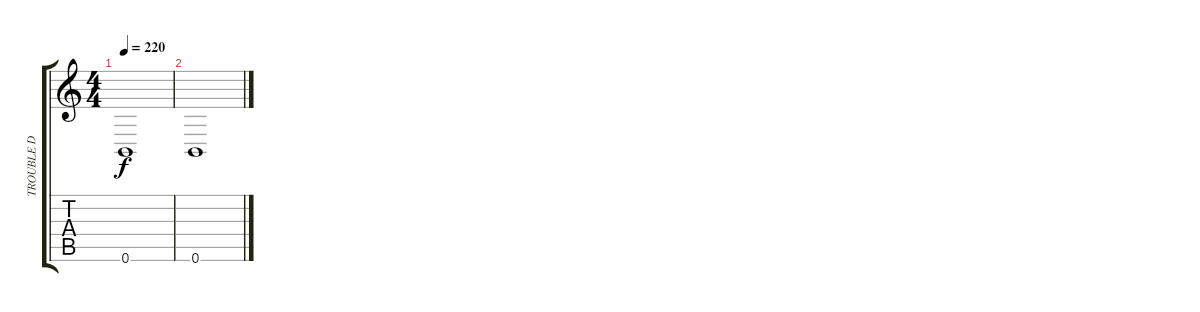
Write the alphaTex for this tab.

\track ("TROUBLE D" "TROUBLE D") {instrument electricbassfinger}
\staff {score tabs}
\tuning (Db4 Ab3 E3 B2 Gb2 B1) {hide}
\ts (4 4)
\tempo 220
\clef g2
\ks c
0.6.1{dy f} |
0.6.1
